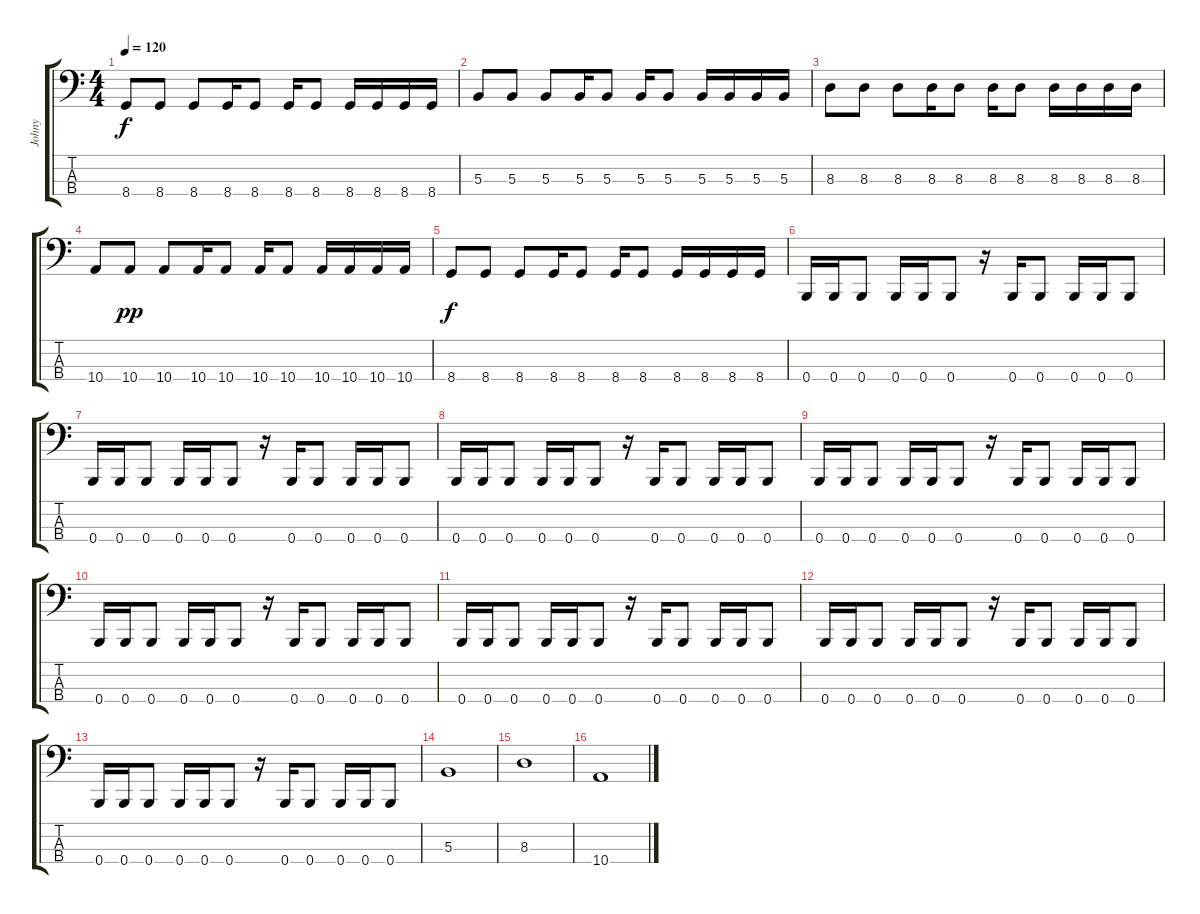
\track ("Johny" "Johny") {instrument electricbasspick}
\staff {score tabs}
\tuning (E2 B1 Gb1 B0) {hide}
\ts (4 4)
\tempo 120
\clef f4
\ks c
8.4.8{dy f} 8.4.8 8.4.8 8.4.16 8.4.8 8.4.16 8.4.8 8.4.16 8.4.16 8.4.16 8.4.16 |
5.3.8 5.3.8 5.3.8 5.3.16 5.3.8 5.3.16 5.3.8 5.3.16 5.3.16 5.3.16 5.3.16 |
8.3.8 8.3.8 8.3.8 8.3.16 8.3.8 8.3.16 8.3.8 8.3.16 8.3.16 8.3.16 8.3.16 |
10.4.8 10.4.8{dy pp} 10.4.8 10.4.16 10.4.8 10.4.16 10.4.8 10.4.16 10.4.16 10.4.16 10.4.16 |
8.4.8{dy f} 8.4.8 8.4.8 8.4.16 8.4.8 8.4.16 8.4.8 8.4.16 8.4.16 8.4.16 8.4.16 |
0.4.16 0.4.16 0.4.8 0.4.16 0.4.16 0.4.8 r.16 0.4.16 0.4.8 0.4.16 0.4.16 0.4.8 |
0.4.16 0.4.16 0.4.8 0.4.16 0.4.16 0.4.8 r.16 0.4.16 0.4.8 0.4.16 0.4.16 0.4.8 |
0.4.16 0.4.16 0.4.8 0.4.16 0.4.16 0.4.8 r.16 0.4.16 0.4.8 0.4.16 0.4.16 0.4.8 |
0.4.16 0.4.16 0.4.8 0.4.16 0.4.16 0.4.8 r.16 0.4.16 0.4.8 0.4.16 0.4.16 0.4.8 |
0.4.16 0.4.16 0.4.8 0.4.16 0.4.16 0.4.8 r.16 0.4.16 0.4.8 0.4.16 0.4.16 0.4.8 |
0.4.16 0.4.16 0.4.8 0.4.16 0.4.16 0.4.8 r.16 0.4.16 0.4.8 0.4.16 0.4.16 0.4.8 |
0.4.16 0.4.16 0.4.8 0.4.16 0.4.16 0.4.8 r.16 0.4.16 0.4.8 0.4.16 0.4.16 0.4.8 |
0.4.16 0.4.16 0.4.8 0.4.16 0.4.16 0.4.8 r.16 0.4.16 0.4.8 0.4.16 0.4.16 0.4.8 |
5.3.1 |
8.3.1 |
10.4.1
